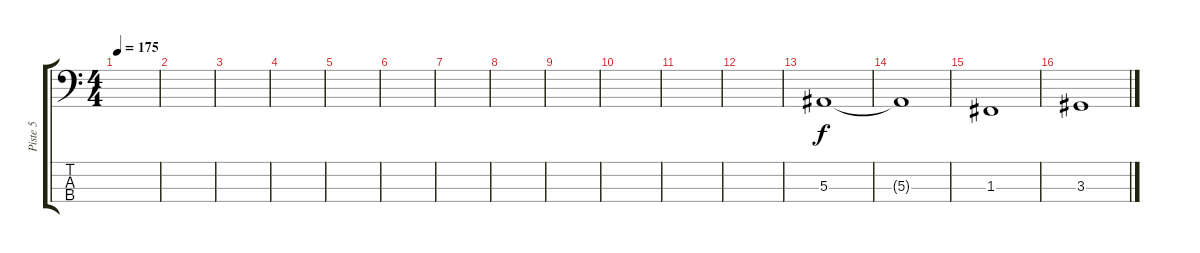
\track ("Piste 5" "Piste 5") {instrument electricbasspick}
\staff {score tabs}
\tuning (Eb2 Bb1 F1 Bb0) {hide}
\ts (4 4)
\tempo 175
\clef f4
\ks c
|
|
|
|
|
|
|
|
|
|
|
|
5.3.1 |
5.3{t}.1 |
1.3.1 |
3.3.1
